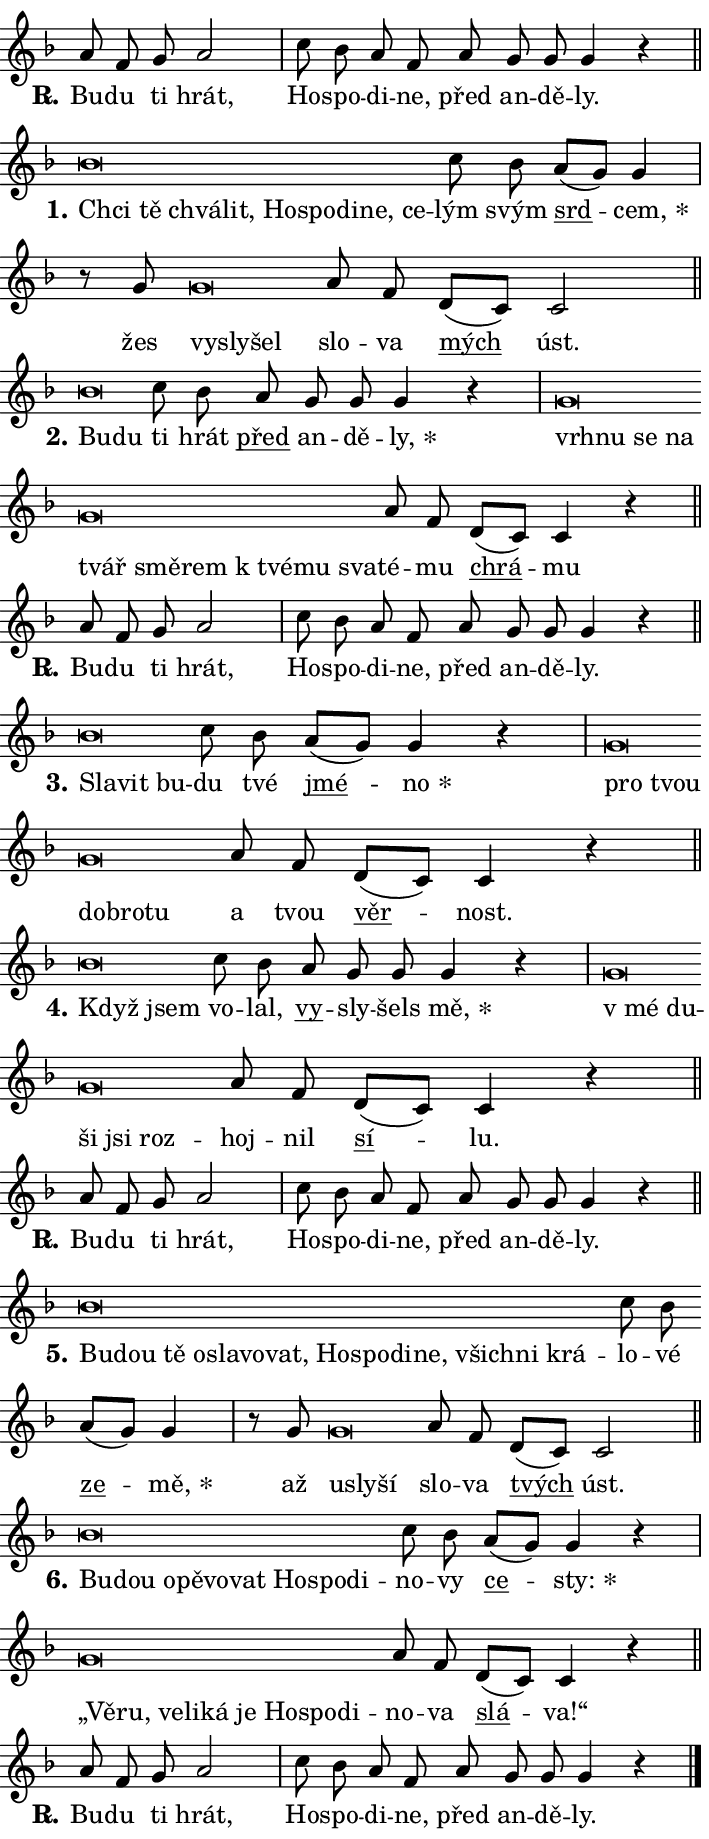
\version "2.24.0"
\header { tagline = "" }
\paper {
  indent = 0\cm
  top-margin = 0\cm
  right-margin = 0.13\cm % to fit lyric hyphens
  bottom-margin = 0\cm
  left-margin = 0\cm
  paper-width = 12\cm
  page-breaking = #ly:one-page-breaking
  system-system-spacing.basic-distance = #11
  score-system-spacing.basic-distance = #11
  ragged-last = ##f
}


%% Author: Thomas Morley
%% https://lists.gnu.org/archive/html/lilypond-user/2020-05/msg00002.html
#(define (line-position grob)
"Returns position of @var[grob} in current system:
   @code{'start}, if at first time-step
   @code{'end}, if at last time-step
   @code{'middle} otherwise
"
  (let* ((col (ly:item-get-column grob))
         (ln (ly:grob-object col 'left-neighbor))
         (rn (ly:grob-object col 'right-neighbor))
         (col-to-check-left (if (ly:grob? ln) ln col))
         (col-to-check-right (if (ly:grob? rn) rn col))
         (break-dir-left
           (and
             (ly:grob-property col-to-check-left 'non-musical #f)
             (ly:item-break-dir col-to-check-left)))
         (break-dir-right
           (and
             (ly:grob-property col-to-check-right 'non-musical #f)
             (ly:item-break-dir col-to-check-right))))
        (cond ((eqv? 1 break-dir-left) 'start)
              ((eqv? -1 break-dir-right) 'end)
              (else 'middle))))

#(define (tranparent-at-line-position vctor)
  (lambda (grob)
  "Relying on @code{line-position} select the relevant enry from @var{vctor}.
Used to determine transparency,"
    (case (line-position grob)
      ((end) (not (vector-ref vctor 0)))
      ((middle) (not (vector-ref vctor 1)))
      ((start) (not (vector-ref vctor 2))))))

noteHeadBreakVisibility =
#(define-music-function (break-visibility)(vector?)
"Makes @code{NoteHead}s transparent relying on @var{break-visibility}"
#{
  \override NoteHead.transparent =
    #(tranparent-at-line-position break-visibility)
#})

#(define delete-ledgers-for-transparent-note-heads
  (lambda (grob)
    "Reads whether a @code{NoteHead} is transparent.
If so this @code{NoteHead} is removed from @code{'note-heads} from
@var{grob}, which is supposed to be @code{LedgerLineSpanner}.
As a result ledgers are not printed for this @code{NoteHead}"
    (let* ((nhds-array (ly:grob-object grob 'note-heads))
           (nhds-list
             (if (ly:grob-array? nhds-array)
                 (ly:grob-array->list nhds-array)
                 '()))
           ;; Relies on the transparent-property being done before
           ;; Staff.LedgerLineSpanner.after-line-breaking is executed.
           ;; This is fragile ...
           (to-keep
             (remove
               (lambda (nhd)
                 (ly:grob-property nhd 'transparent #f))
               nhds-list)))
      ;; TODO find a better method to iterate over grob-arrays, similiar
      ;; to filter/remove etc for lists
      ;; For now rebuilt from scratch
      (set! (ly:grob-object grob 'note-heads)  '())
      (for-each
        (lambda (nhd)
          (ly:pointer-group-interface::add-grob grob 'note-heads nhd))
        to-keep))))

squashNotes = {
  \override NoteHead.X-extent = #'(-0.2 . 0.2)
  \override NoteHead.Y-extent = #'(-0.75 . 0)
  \override NoteHead.stencil =
    #(lambda (grob)
       (let ((pos (ly:grob-property grob 'staff-position)))
         (begin
           (if (< pos -7) (display "ERROR: Lower brevis then expected\n") (display ""))
           (if (<= pos -6) ly:text-interface::print ly:note-head::print))))
}
unSquashNotes = {
  \revert NoteHead.X-extent
  \revert NoteHead.Y-extent
  \revert NoteHead.stencil
}

hideNotes = \noteHeadBreakVisibility #begin-of-line-visible
unHideNotes = \noteHeadBreakVisibility #all-visible

% work-around for resetting accidentals
% https://lilypond.org/doc/v2.23/Documentation/notation/displaying-rhythms#unmetered-music
cadenzaMeasure = {
  \cadenzaOff
  \partial 1024 s1024
  \cadenzaOn
}

#(define-markup-command (accent layout props text) (markup?)
  "Underline accented syllable"
  (interpret-markup layout props
    #{\markup \override #'(offset . 4.3) \underline { #text }#}))

responsum = \markup \concat {
  "R" \hspace #-1.05 \path #0.1 #'((moveto 0 0.07) (lineto 0.9 0.8)) \hspace #0.05 "."
}

spaceSize = #0.6828661417322834 % exact space size for TeX Gyre Schola

\layout {
  \context {
    \Staff
    \remove "Time_signature_engraver"
    \override LedgerLineSpanner.after-line-breaking = #delete-ledgers-for-transparent-note-heads
  }
  \context {
    \Lyrics {
      \override LyricSpace.minimum-distance = \spaceSize
      \override LyricText.font-name = #"TeX Gyre Schola"
      \override LyricText.font-size = 1
      \override StanzaNumber.font-name = #"TeX Gyre Schola Bold"
      \override StanzaNumber.font-size = 1
    }
  }
  \context {
    \Score 
    \override NoteHead.text =
      #(lambda (grob) 
        (let ((pos (ly:grob-property grob 'staff-position)))
          #{\markup {
            \combine
              \halign #-0.55 \raise #(if (= pos -6) 0 0.5) \override #'(thickness . 2) \draw-line #'(3.2 . 0)
              \musicglyph "noteheads.sM1"
          }#}))
  }
}

% magnetic-lyrics.ily
%
%   written by
%     Jean Abou Samra <jean@abou-samra.fr>
%     Werner Lemberg <wl@gnu.org>
%
%   adapted by
%     Jiri Hon <jiri.hon@gmail.com>
%
% Version 2022-Apr-15

% https://www.mail-archive.com/lilypond-user@gnu.org/msg149350.html

#(define (Left_hyphen_pointer_engraver context)
   "Collect syllable-hyphen-syllable occurrences in lyrics and store
them in properties.  This engraver only looks to the left.  For
example, if the lyrics input is @code{foo -- bar}, it does the
following.

@itemize @bullet
@item
Set the @code{text} property of the @code{LyricHyphen} grob between
@q{foo} and @q{bar} to @code{foo}.

@item
Set the @code{left-hyphen} property of the @code{LyricText} grob with
text @q{foo} to the @code{LyricHyphen} grob between @q{foo} and
@q{bar}.
@end itemize

Use this auxiliary engraver in combination with the
@code{lyric-@/text::@/apply-@/magnetic-@/offset!} hook."
   (let ((hyphen #f)
         (text #f))
     (make-engraver
      (acknowledgers
       ((lyric-syllable-interface engraver grob source-engraver)
        (set! text grob)))
      (end-acknowledgers
       ((lyric-hyphen-interface engraver grob source-engraver)
        ;(when (not (grob::has-interface grob 'lyric-space-interface))
          (set! hyphen grob)));)
      ((stop-translation-timestep engraver)
       (when (and text hyphen)
         (ly:grob-set-object! text 'left-hyphen hyphen))
       (set! text #f)
       (set! hyphen #f)))))

#(define (lyric-text::apply-magnetic-offset! grob)
   "If the space between two syllables is less than the value in
property @code{LyricText@/.details@/.squash-threshold}, move the right
syllable to the left so that it gets concatenated with the left
syllable.

Use this function as a hook for
@code{LyricText@/.after-@/line-@/breaking} if the
@code{Left_@/hyphen_@/pointer_@/engraver} is active."
   (let ((hyphen (ly:grob-object grob 'left-hyphen #f)))
     (when hyphen
       (let ((left-text (ly:spanner-bound hyphen LEFT)))
         (when (grob::has-interface left-text 'lyric-syllable-interface)
           (let* ((common (ly:grob-common-refpoint grob left-text X))
                  (this-x-ext (ly:grob-extent grob common X))
                  (left-x-ext
                   (begin
                     ;; Trigger magnetism for left-text.
                     (ly:grob-property left-text 'after-line-breaking)
                     (ly:grob-extent left-text common X)))
                  ;; `delta` is the gap width between two syllables.
                  (delta (- (interval-start this-x-ext)
                            (interval-end left-x-ext)))
                  (details (ly:grob-property grob 'details))
                  (threshold (assoc-get 'squash-threshold details 0.2)))
             (when (< delta threshold)
               (let* (;; We have to manipulate the input text so that
                      ;; ligatures crossing syllable boundaries are not
                      ;; disabled.  For languages based on the Latin
                      ;; script this is essentially a beautification.
                      ;; However, for non-Western scripts it can be a
                      ;; necessity.
                      (lt (ly:grob-property left-text 'text))
                      (rt (ly:grob-property grob 'text))
                      (is-space (grob::has-interface hyphen 'lyric-space-interface))
                      (space (if is-space " " ""))
                      (extra-delta (if is-space spaceSize 0))
                      ;; Append new syllable.
                      (ltrt-space (if (and (string? lt) (string? rt))
                                (string-append lt space rt)
                                (make-concat-markup (list lt space rt))))
                      ;; Right-align `ltrt` to the right side.
                      (ltrt-space-markup (grob-interpret-markup
                               grob
                               (make-translate-markup
                                (cons (interval-length this-x-ext) 0)
                                (make-right-align-markup ltrt-space)))))
                 (begin
                   ;; Don't print `left-text`.
                   (ly:grob-set-property! left-text 'stencil #f)
                   ;; Set text and stencil (which holds all collected
                   ;; syllables so far) and shift it to the left.
                   (ly:grob-set-property! grob 'text ltrt-space)
                   (ly:grob-set-property! grob 'stencil ltrt-space-markup)
                   (ly:grob-translate-axis! grob (- (- delta extra-delta)) X))))))))))


#(define (lyric-hyphen::displace-bounds-first grob)
   ;; Make very sure this callback isn't triggered too early.
   (let ((left (ly:spanner-bound grob LEFT))
         (right (ly:spanner-bound grob RIGHT)))
     (ly:grob-property left 'after-line-breaking)
     (ly:grob-property right 'after-line-breaking)
     (ly:lyric-hyphen::print grob)))

squashThreshold = #0.4

\layout {
  \context {
    \Lyrics
    \consists #Left_hyphen_pointer_engraver
    \override LyricText.after-line-breaking =
      #lyric-text::apply-magnetic-offset!
    \override LyricHyphen.stencil = #lyric-hyphen::displace-bounds-first
    \override LyricText.details.squash-threshold = \squashThreshold
    \override LyricHyphen.minimum-distance = 0
    \override LyricHyphen.minimum-length = \squashThreshold
  }
}

squashText = \override LyricText.details.squash-threshold = 9999
unSquashText = \override LyricText.details.squash-threshold = \squashThreshold

leftText = \override LyricText.self-alignment-X = #LEFT
unLeftText = \revert LyricText.self-alignment-X

starOffset = #(lambda (grob) 
                (let ((x_offset (ly:self-alignment-interface::aligned-on-x-parent grob)))
                  (if (= x_offset 0) 0 (+ x_offset 1.2))))

star = #(define-music-function (syllable)(string?)
"Append star separator at the end of a syllable"
#{
  \once \override LyricText.X-offset = #starOffset
  \lyricmode { \markup {
    #syllable
    \override #'((font-name . "TeX Gyre Schola Bold")) \hspace #0.2 \lower #0.65 \larger "*"
  } }
#})

starAccent = #(define-music-function (syllable)(string?)
"Append star separator at the end of a syllable and make accent"
#{
  \once \override LyricText.X-offset = #starOffset
  \lyricmode { \markup {
    \accent #syllable
    \override #'((font-name . "TeX Gyre Schola Bold")) \hspace #0.2 \lower #0.65 \larger "*"
  } }
#})

breath = #(define-music-function (syllable)(string?)
"Append breathing indicator at the end of a syllable"
#{
  \lyricmode { \markup { #syllable "+" } }
#})

optionalBreath = #(define-music-function (syllable)(string?)
"Append optional breathing indicator at the end of a syllable"
#{
  \lyricmode { \markup { #syllable "(+)" } }
#})


\score {
    <<
        \new Voice = "melody" { \cadenzaOn \key f \major \relative { a'8 f g a2 \cadenzaMeasure \bar "|" c8 bes \bar "" a f \bar "" a g g g4 r \cadenzaMeasure \bar "||" \break } }
        \new Lyrics \lyricsto "melody" { \lyricmode { \set stanza = \responsum
Bu -- du ti hrát, Ho -- spo -- di -- ne, před an -- dě -- ly. } }
    >>
    \layout {}
}

\score {
    <<
        \new Voice = "melody" { \cadenzaOn \key f \major \relative { \squashNotes bes'\breve*1/16 \hideNotes \breve*1/16 \bar "" \breve*1/16 \bar "" \breve*1/16 \bar "" \breve*1/16 \bar "" \breve*1/16 \bar "" \breve*1/16 \bar "" \breve*1/16 \breve*1/16 \bar "" \unHideNotes \unSquashNotes c8 bes \bar "" a[( g)] g4 \cadenzaMeasure \bar "|" r8 g8 \squashNotes g\breve*1/16 \hideNotes \breve*1/16 \breve*1/16 \bar "" \unHideNotes \unSquashNotes a8 f \bar "" d[( c)] c2 \cadenzaMeasure \bar "||" \break } }
        \new Lyrics \lyricsto "melody" { \lyricmode { \set stanza = "1."
\leftText Chci \squashText tě chvá -- lit, Ho -- spo -- di -- ne, ce -- \unLeftText \unSquashText lým svým \markup \accent srd -- \star cem, žes \leftText vy -- \squashText sly -- šel \unLeftText \unSquashText slo -- va \markup \accent mých úst. } }
    >>
    \layout {}
}

\score {
    <<
        \new Voice = "melody" { \cadenzaOn \key f \major \relative { \squashNotes bes'\breve*1/16 \hideNotes \breve*1/16 \bar "" \unHideNotes \unSquashNotes c8 bes \bar "" a g g g4 r \cadenzaMeasure \bar "|" \squashNotes g\breve*1/16 \hideNotes \breve*1/16 \bar "" \breve*1/16 \bar "" \breve*1/16 \bar "" \breve*1/16 \bar "" \breve*1/16 \bar "" \breve*1/16 \bar "" \breve*1/16 \bar "" \breve*1/16 \breve*1/16 \bar "" \unHideNotes \unSquashNotes a8 f \bar "" d[( c)] c4 r \cadenzaMeasure \bar "||" \break } }
        \new Lyrics \lyricsto "melody" { \lyricmode { \set stanza = "2."
\leftText Bu -- \squashText du \unLeftText \unSquashText ti hrát \markup \accent před an -- dě -- \star ly, \leftText vrh -- \squashText nu se na tvář smě -- rem "k tvé" -- mu sva -- \unLeftText \unSquashText té -- mu \markup \accent chrá -- mu } }
    >>
    \layout {}
}

\score {
    <<
        \new Voice = "melody" { \cadenzaOn \key f \major \relative { a'8 f g a2 \cadenzaMeasure \bar "|" c8 bes \bar "" a f \bar "" a g g g4 r \cadenzaMeasure \bar "||" \break } }
        \new Lyrics \lyricsto "melody" { \lyricmode { \set stanza = \responsum
Bu -- du ti hrát, Ho -- spo -- di -- ne, před an -- dě -- ly. } }
    >>
    \layout {}
}

\score {
    <<
        \new Voice = "melody" { \cadenzaOn \key f \major \relative { \squashNotes bes'\breve*1/16 \hideNotes \breve*1/16 \breve*1/16 \bar "" \unHideNotes \unSquashNotes c8 bes \bar "" a[( g)] g4 r \cadenzaMeasure \bar "|" \squashNotes g\breve*1/16 \hideNotes \breve*1/16 \bar "" \breve*1/16 \bar "" \breve*1/16 \breve*1/16 \bar "" \unHideNotes \unSquashNotes a8 f \bar "" d[( c)] c4 r \cadenzaMeasure \bar "||" \break } }
        \new Lyrics \lyricsto "melody" { \lyricmode { \set stanza = "3."
\leftText Sla -- \squashText vit bu -- \unLeftText \unSquashText du tvé \markup \accent jmé -- \star no \leftText pro \squashText tvou dob -- ro -- tu \unLeftText \unSquashText a tvou \markup \accent věr -- nost. } }
    >>
    \layout {}
}

\score {
    <<
        \new Voice = "melody" { \cadenzaOn \key f \major \relative { \squashNotes bes'\breve*1/16 \hideNotes \breve*1/16 \bar "" \unHideNotes \unSquashNotes c8 bes \bar "" a g g g4 r \cadenzaMeasure \bar "|" \squashNotes g\breve*1/16 \hideNotes \breve*1/16 \bar "" \breve*1/16 \bar "" \breve*1/16 \breve*1/16 \bar "" \unHideNotes \unSquashNotes a8 f \bar "" d[( c)] c4 r \cadenzaMeasure \bar "||" \break } }
        \new Lyrics \lyricsto "melody" { \lyricmode { \set stanza = "4."
\leftText Když \squashText jsem \unLeftText \unSquashText vo -- lal, \markup \accent vy -- sly -- šels \star mě, \leftText "v mé" \squashText du -- ši jsi roz -- \unLeftText \unSquashText hoj -- nil \markup \accent sí -- lu. } }
    >>
    \layout {}
}

\score {
    <<
        \new Voice = "melody" { \cadenzaOn \key f \major \relative { a'8 f g a2 \cadenzaMeasure \bar "|" c8 bes \bar "" a f \bar "" a g g g4 r \cadenzaMeasure \bar "||" \break } }
        \new Lyrics \lyricsto "melody" { \lyricmode { \set stanza = \responsum
Bu -- du ti hrát, Ho -- spo -- di -- ne, před an -- dě -- ly. } }
    >>
    \layout {}
}

\score {
    <<
        \new Voice = "melody" { \cadenzaOn \key f \major \relative { \squashNotes bes'\breve*1/16 \hideNotes \breve*1/16 \bar "" \breve*1/16 \bar "" \breve*1/16 \bar "" \breve*1/16 \bar "" \breve*1/16 \bar "" \breve*1/16 \bar "" \breve*1/16 \bar "" \breve*1/16 \bar "" \breve*1/16 \bar "" \breve*1/16 \bar "" \breve*1/16 \bar "" \breve*1/16 \breve*1/16 \bar "" \unHideNotes \unSquashNotes c8 bes \bar "" a[( g)] g4 \cadenzaMeasure \bar "|" r8 g8 \squashNotes g\breve*1/16 \hideNotes \breve*1/16 \breve*1/16 \bar "" \unHideNotes \unSquashNotes a8 f \bar "" d[( c)] c2 \cadenzaMeasure \bar "||" \break } }
        \new Lyrics \lyricsto "melody" { \lyricmode { \set stanza = "5."
\leftText Bu -- \squashText dou tě o -- sla -- vo -- vat, Ho -- spo -- di -- ne, všich -- ni krá -- \unLeftText \unSquashText lo -- vé \markup \accent ze -- \star mě, až \leftText u -- \squashText sly -- ší \unLeftText \unSquashText slo -- va \markup \accent tvých úst. } }
    >>
    \layout {}
}

\score {
    <<
        \new Voice = "melody" { \cadenzaOn \key f \major \relative { \squashNotes bes'\breve*1/16 \hideNotes \breve*1/16 \bar "" \breve*1/16 \bar "" \breve*1/16 \bar "" \breve*1/16 \bar "" \breve*1/16 \bar "" \breve*1/16 \bar "" \breve*1/16 \breve*1/16 \bar "" \unHideNotes \unSquashNotes c8 bes \bar "" a[( g)] g4 r \cadenzaMeasure \bar "|" \squashNotes g\breve*1/16 \hideNotes \breve*1/16 \bar "" \breve*1/16 \bar "" \breve*1/16 \bar "" \breve*1/16 \bar "" \breve*1/16 \bar "" \breve*1/16 \bar "" \breve*1/16 \breve*1/16 \bar "" \unHideNotes \unSquashNotes a8 f \bar "" d[( c)] c4 r \cadenzaMeasure \bar "||" \break } }
        \new Lyrics \lyricsto "melody" { \lyricmode { \set stanza = "6."
\leftText Bu -- \squashText dou o -- pě -- vo -- vat Ho -- spo -- di -- \unLeftText \unSquashText no -- vy \markup \accent ce -- \star sty: \leftText „Vě -- \squashText ru, ve -- li -- ká je Ho -- spo -- di -- \unLeftText \unSquashText no -- va \markup \accent slá -- va!“ } }
    >>
    \layout {}
}

\score {
    <<
        \new Voice = "melody" { \cadenzaOn \key f \major \relative { a'8 f g a2 \cadenzaMeasure \bar "|" c8 bes \bar "" a f \bar "" a g g g4 r \cadenzaMeasure \bar "||" \break } \bar "|." }
        \new Lyrics \lyricsto "melody" { \lyricmode { \set stanza = \responsum
Bu -- du ti hrát, Ho -- spo -- di -- ne, před an -- dě -- ly. } }
    >>
    \layout {}
}
